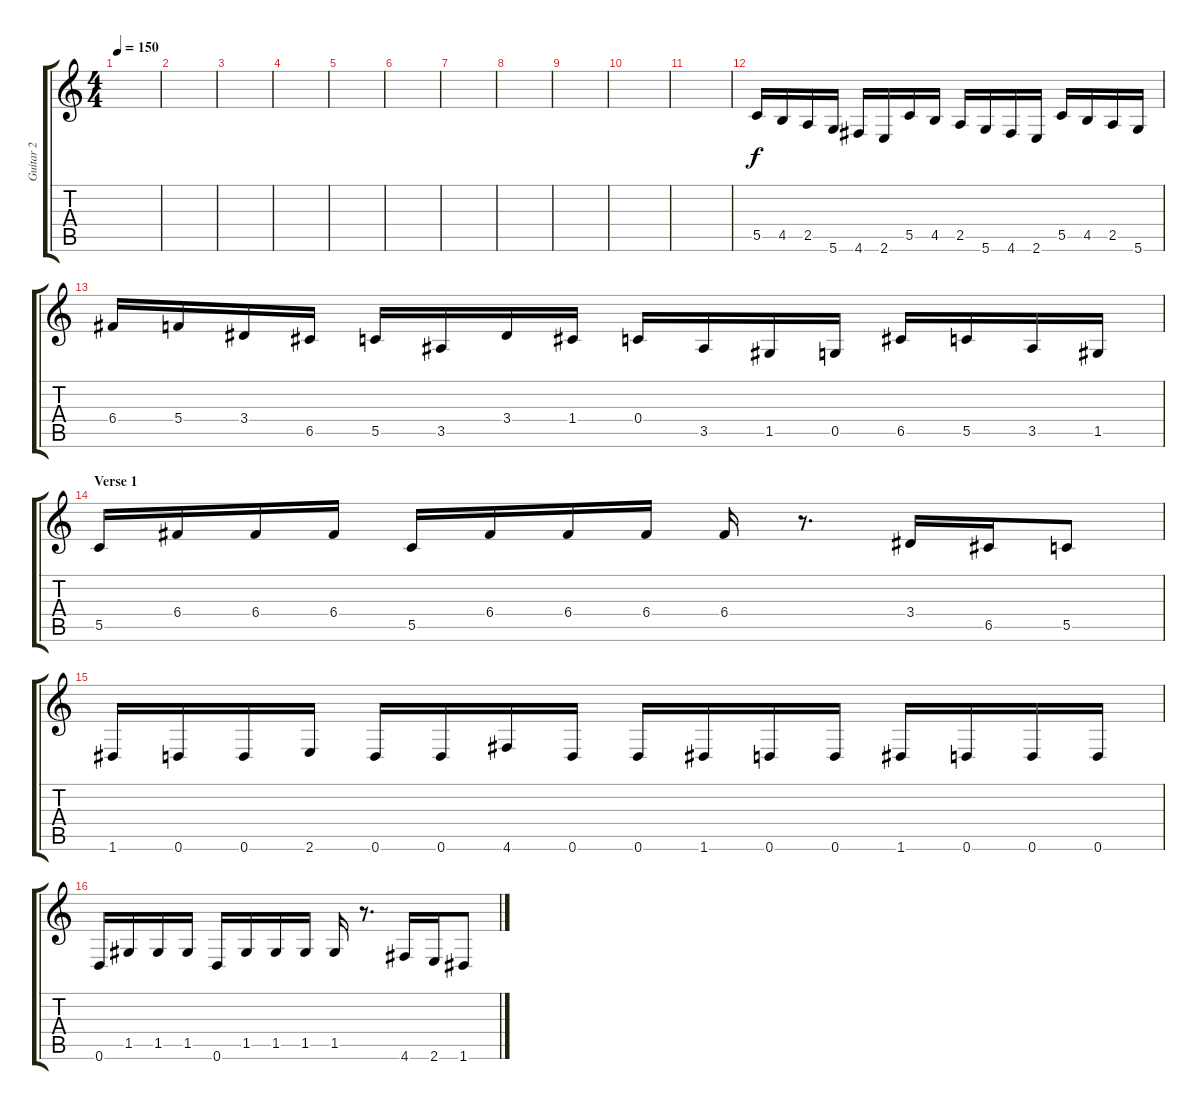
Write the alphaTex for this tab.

\track ("Guitar 2" "Guitar 2") {instrument overdrivenguitar}
\staff {score tabs}
\tuning (D4 A3 F3 C3 G2 D2) {hide}
\ts (4 4)
\tempo 150
\clef g2
\ks c
|
|
|
|
|
|
|
|
|
|
|
5.5.16 4.5.16 2.5.16 5.6.16 4.6.16 2.6.16 5.5.16 4.5.16 2.5.16 5.6.16 4.6.16 2.6.16 5.5.16 4.5.16 2.5.16 5.6.16 |
6.4.16 5.4.16 3.4.16 6.5.16 5.5.16 3.5.16 3.4.16 1.4.16 0.4.16 3.5.16 1.5.16 0.5.16 6.5.16 5.5.16 3.5.16 1.5.16 |
\section ("" "Verse 1")
5.5.16 6.4.16 6.4.16 6.4.16 5.5.16 6.4.16 6.4.16 6.4.16 6.4.16 r.8{d} 3.4.16 6.5.16 5.5.8 |
1.6.16 0.6.16 0.6.16 2.6.16 0.6.16 0.6.16 4.6.16 0.6.16 0.6.16 1.6.16 0.6.16 0.6.16 1.6.16 0.6.16 0.6.16 0.6.16 |
0.6.16 1.5.16 1.5.16 1.5.16 0.6.16 1.5.16 1.5.16 1.5.16 1.5.16 r.8{d} 4.6.16 2.6.16 1.6.8
